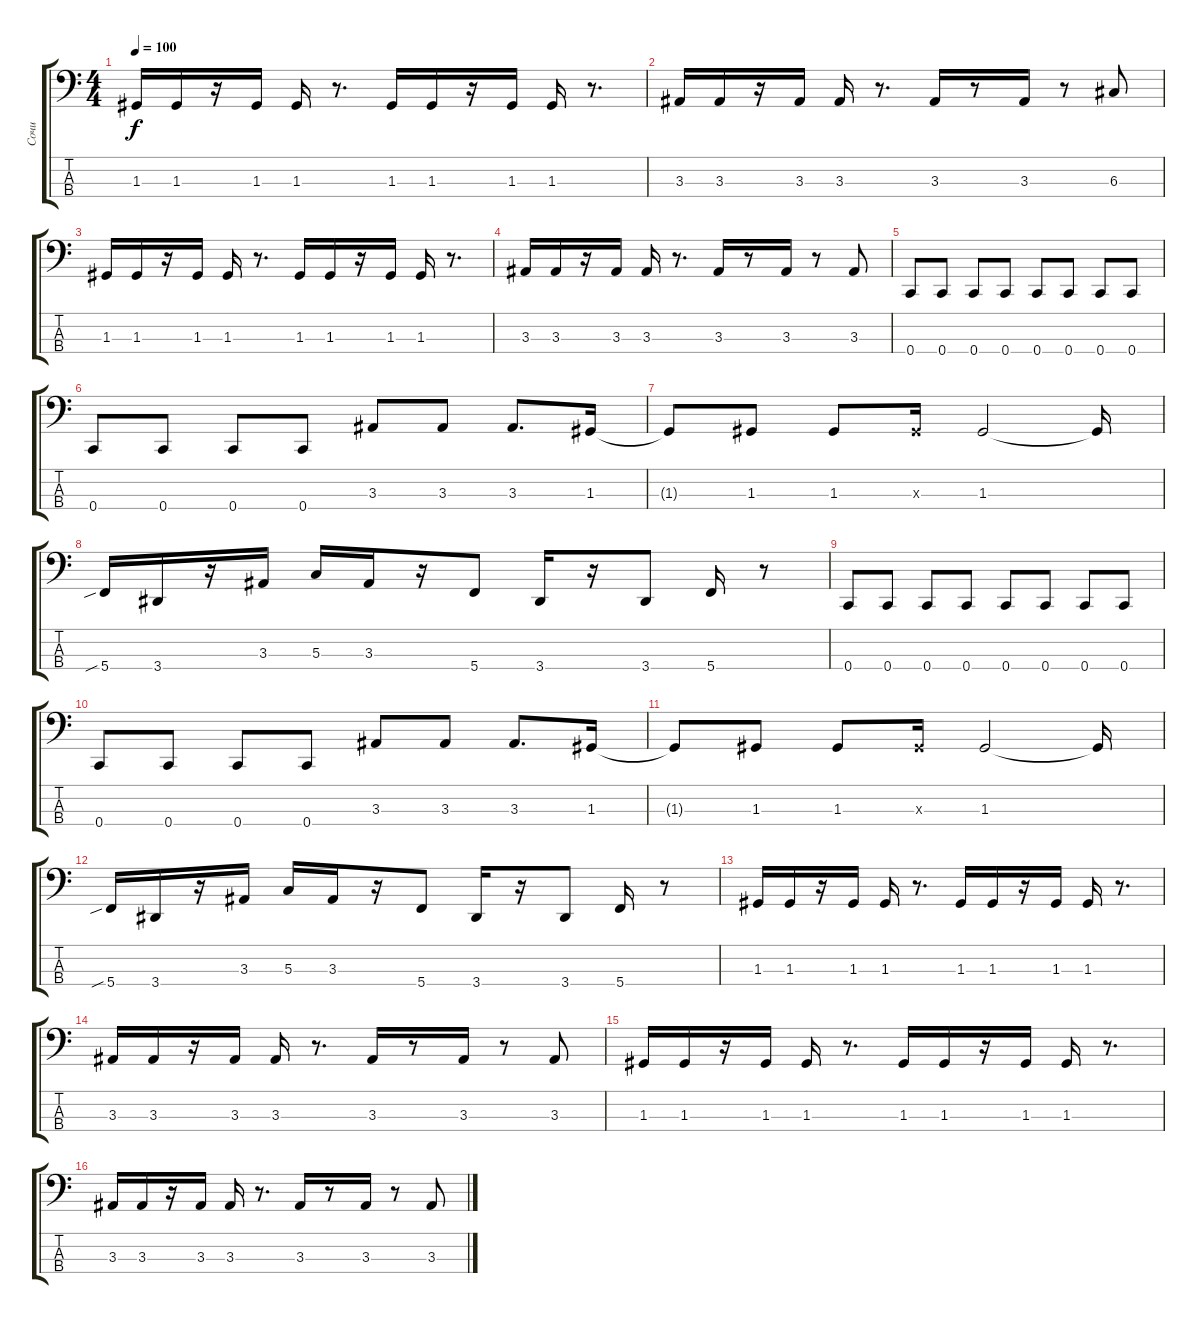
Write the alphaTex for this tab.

\track ("Сочи" "Сочи") {instrument electricbasspick}
\staff {score tabs}
\tuning (F2 C2 G1 C1) {hide}
\ts (4 4)
\tempo 100
\clef f4
\ks c
1.3.16{dy f} 1.3.16 r.16 1.3.16 1.3.16 r.8{d} 1.3.16 1.3.16 r.16 1.3.16 1.3.16 r.8{d} |
3.3.16 3.3.16 r.16 3.3.16 3.3.16 r.8{d} 3.3.16 r.8 3.3.16 r.8 6.3.8 |
1.3.16 1.3.16 r.16 1.3.16 1.3.16 r.8{d} 1.3.16 1.3.16 r.16 1.3.16 1.3.16 r.8{d} |
3.3.16 3.3.16 r.16 3.3.16 3.3.16 r.8{d} 3.3.16 r.8 3.3.16 r.8 3.3.8 |
0.4.8 0.4.8 0.4.8 0.4.8 0.4.8 0.4.8 0.4.8 0.4.8 |
0.4.8 0.4.8 0.4.8 0.4.8 3.3.8 3.3.8 3.3.8{d} 1.3.16 |
1.3{t}.8 1.3.8 1.3.8 1.3{x}.16 1.3.2 1.3{t}.16 |
5.4{sib}.16 3.4.16 r.16 3.3.16 5.3.16 3.3.16 r.16 5.4.8 3.4.16 r.16 3.4.8 5.4.16 r.8 |
0.4.8 0.4.8 0.4.8 0.4.8 0.4.8 0.4.8 0.4.8 0.4.8 |
0.4.8 0.4.8 0.4.8 0.4.8 3.3.8 3.3.8 3.3.8{d} 1.3.16 |
1.3{t}.8 1.3.8 1.3.8 1.3{x}.16 1.3.2 1.3{t}.16 |
5.4{sib}.16 3.4.16 r.16 3.3.16 5.3.16 3.3.16 r.16 5.4.8 3.4.16 r.16 3.4.8 5.4.16 r.8 |
1.3.16 1.3.16 r.16 1.3.16 1.3.16 r.8{d} 1.3.16 1.3.16 r.16 1.3.16 1.3.16 r.8{d} |
3.3.16 3.3.16 r.16 3.3.16 3.3.16 r.8{d} 3.3.16 r.8 3.3.16 r.8 3.3.8 |
1.3.16 1.3.16 r.16 1.3.16 1.3.16 r.8{d} 1.3.16 1.3.16 r.16 1.3.16 1.3.16 r.8{d} |
3.3.16 3.3.16 r.16 3.3.16 3.3.16 r.8{d} 3.3.16 r.8 3.3.16 r.8 3.3.8
